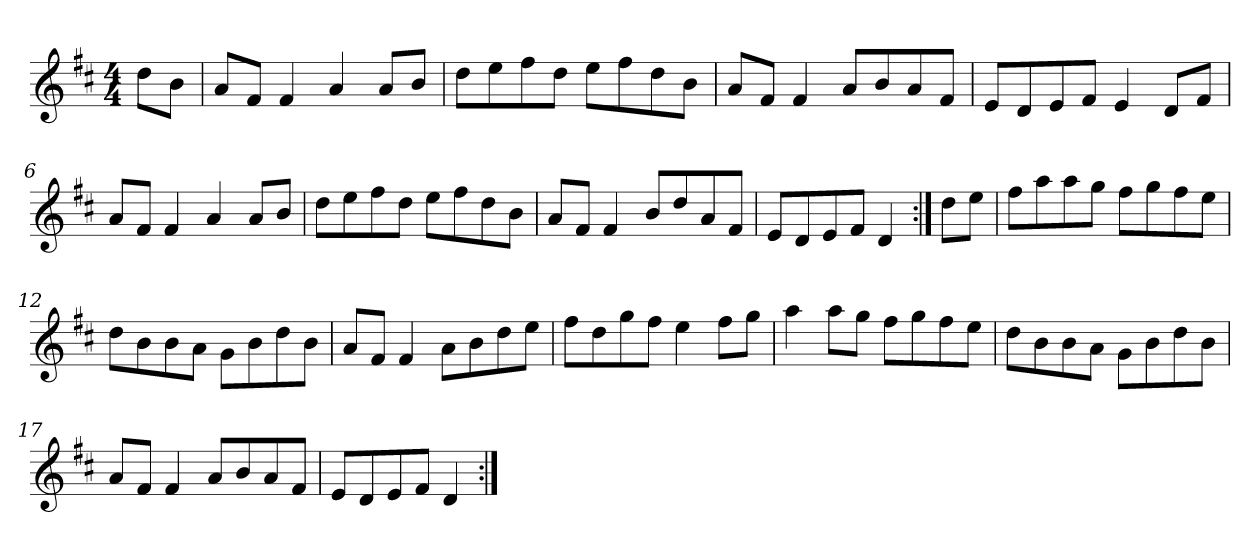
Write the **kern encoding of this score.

**kern
*part1
*staff1
*clefG2
*k[f#c#]
*D:
*M4/4
*MM200
=1
8dd\L
8b\J
=2
8a/L
8f#/J
4f#/
4a/
8a/L
8b/J
=3
8dd\L
8ee\
8ff#\
8dd\J
8ee\L
8ff#\
8dd\
8b\J
=4
8a/L
8f#/J
4f#/
8a/L
8b/
8a/
8f#/J
=5
8e/L
8d/
8e/
8f#/J
4e/
8d/L
8f#/J
=6
8a/L
8f#/J
4f#/
4a/
8a/L
8b/J
=7
8dd\L
8ee\
8ff#\
8dd\J
8ee\L
8ff#\
8dd\
8b\J
!!LO:LB:g=z
=8
8a/L
8f#/J
4f#/
8b/L
8dd/
8a/
8f#/J
=9
8e/L
8d/
8e/
8f#/J
4d/
=10:|!
8dd\L
8ee\J
=11
8ff#\L
8aa\
8aa\
8gg\J
8ff#\L
8gg\
8ff#\
8ee\J
=12
8dd\L
8b\
8b\
8a\J
8g\L
8b\
8dd\
8b\J
=13
8a/L
8f#/J
4f#/
8a\L
8b\
8dd\
8ee\J
=14
8ff#\L
8dd\
8gg\
8ff#\J
4ee\
8ff#\L
8gg\J
!!LO:LB:g=z
=15
4aa\
8aa\L
8gg\J
8ff#\L
8gg\
8ff#\
8ee\J
=16
8dd\L
8b\
8b\
8a\J
8g\L
8b\
8dd\
8b\J
=17
8a/L
8f#/J
4f#/
8a/L
8b/
8a/
8f#/J
=18
8e/L
8d/
8e/
8f#/J
4d/
=:|!
*-
